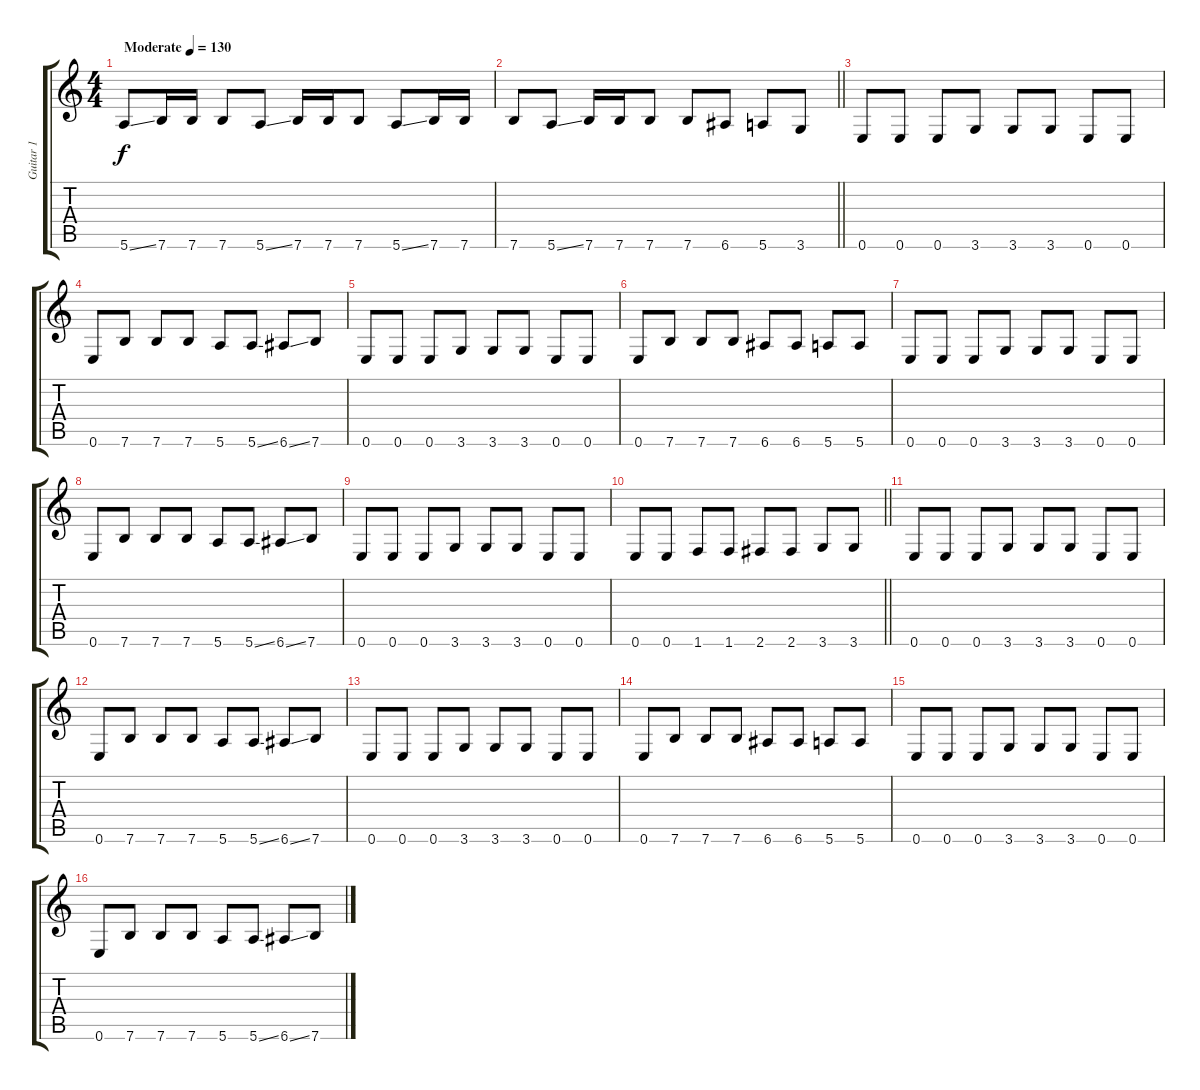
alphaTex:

\track ("Guitar 1" "Guitar 1") {instrument electricguitarclean}
\staff {score tabs}
\tuning (E4 B3 G3 D3 A2 E2) {hide}
\ts (4 4)
\tempo (130 "Moderate")
\clef g2
\ks c
5.6{ss}.8{dy f instrument electricguitarclean} 7.6.16 7.6.16 7.6.8 5.6{ss}.8 7.6.16 7.6.16 7.6.8 5.6{ss}.8 7.6.16 7.6.16 |
\barLineRight lightlight
7.6.8 5.6{ss}.8 7.6.16 7.6.16 7.6.8 7.6.8 6.6.8 5.6.8 3.6.8 |
0.6.8 0.6.8 0.6.8 3.6.8 3.6.8 3.6.8 0.6.8 0.6.8 |
0.6.8 7.6.8 7.6.8 7.6.8 5.6.8 5.6{ss}.8 6.6{ss}.8 7.6.8 |
0.6.8 0.6.8 0.6.8 3.6.8 3.6.8 3.6.8 0.6.8 0.6.8 |
0.6.8 7.6.8 7.6.8 7.6.8 6.6.8 6.6.8 5.6.8 5.6.8 |
0.6.8 0.6.8 0.6.8 3.6.8 3.6.8 3.6.8 0.6.8 0.6.8 |
0.6.8 7.6.8 7.6.8 7.6.8 5.6.8 5.6{ss}.8 6.6{ss}.8 7.6.8 |
0.6.8 0.6.8 0.6.8 3.6.8 3.6.8 3.6.8 0.6.8 0.6.8 |
\barLineRight lightlight
0.6.8 0.6.8 1.6.8 1.6.8 2.6.8 2.6.8 3.6.8 3.6.8 |
0.6.8 0.6.8 0.6.8 3.6.8 3.6.8 3.6.8 0.6.8 0.6.8 |
0.6.8 7.6.8 7.6.8 7.6.8 5.6.8 5.6{ss}.8 6.6{ss}.8 7.6.8 |
0.6.8 0.6.8 0.6.8 3.6.8 3.6.8 3.6.8 0.6.8 0.6.8 |
0.6.8 7.6.8 7.6.8 7.6.8 6.6.8 6.6.8 5.6.8 5.6.8 |
0.6.8 0.6.8 0.6.8 3.6.8 3.6.8 3.6.8 0.6.8 0.6.8 |
0.6.8 7.6.8 7.6.8 7.6.8 5.6.8 5.6{ss}.8 6.6{ss}.8 7.6.8
